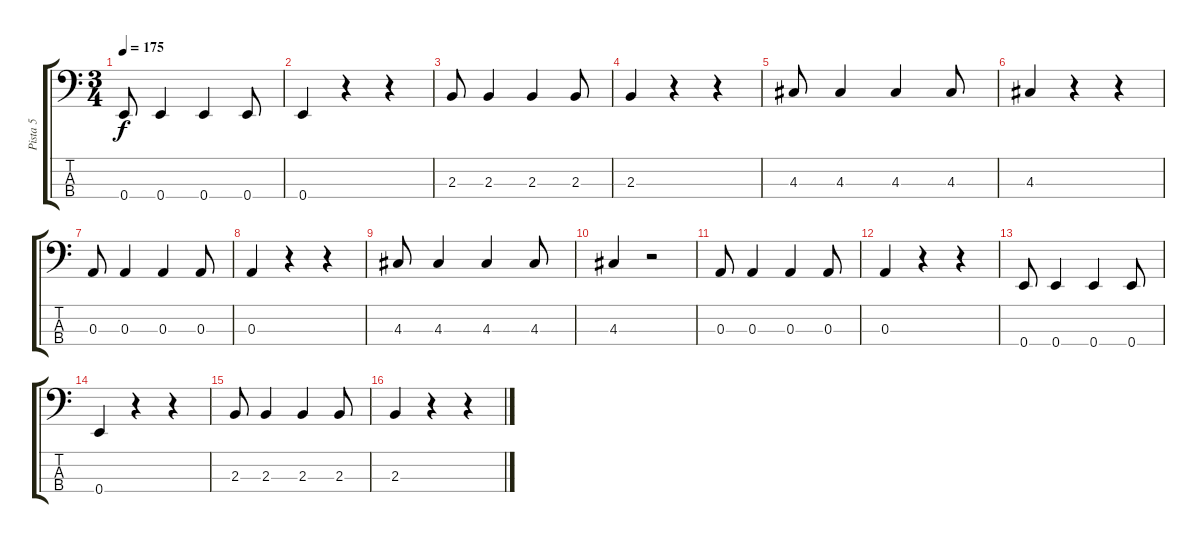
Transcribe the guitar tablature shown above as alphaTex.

\track ("Pista 5" "Pista 5") {instrument electricbassfinger}
\staff {score tabs}
\tuning (G2 D2 A1 E1) {hide}
\ts (3 4)
\tempo 175
\clef f4
\ks c
0.4.8{dy f} 0.4.4 0.4.4 0.4.8 |
0.4.4 r.4 r.4 |
2.3.8 2.3.4 2.3.4 2.3.8 |
2.3.4 r.4 r.4 |
4.3.8 4.3.4 4.3.4 4.3.8 |
4.3.4 r.4 r.4 |
0.3.8 0.3.4 0.3.4 0.3.8 |
0.3.4 r.4 r.4 |
4.3.8 4.3.4 4.3.4 4.3.8 |
4.3.4 r.2 |
0.3.8 0.3.4 0.3.4 0.3.8 |
0.3.4 r.4 r.4 |
0.4.8 0.4.4 0.4.4 0.4.8 |
0.4.4 r.4 r.4 |
2.3.8 2.3.4 2.3.4 2.3.8 |
2.3.4 r.4 r.4
